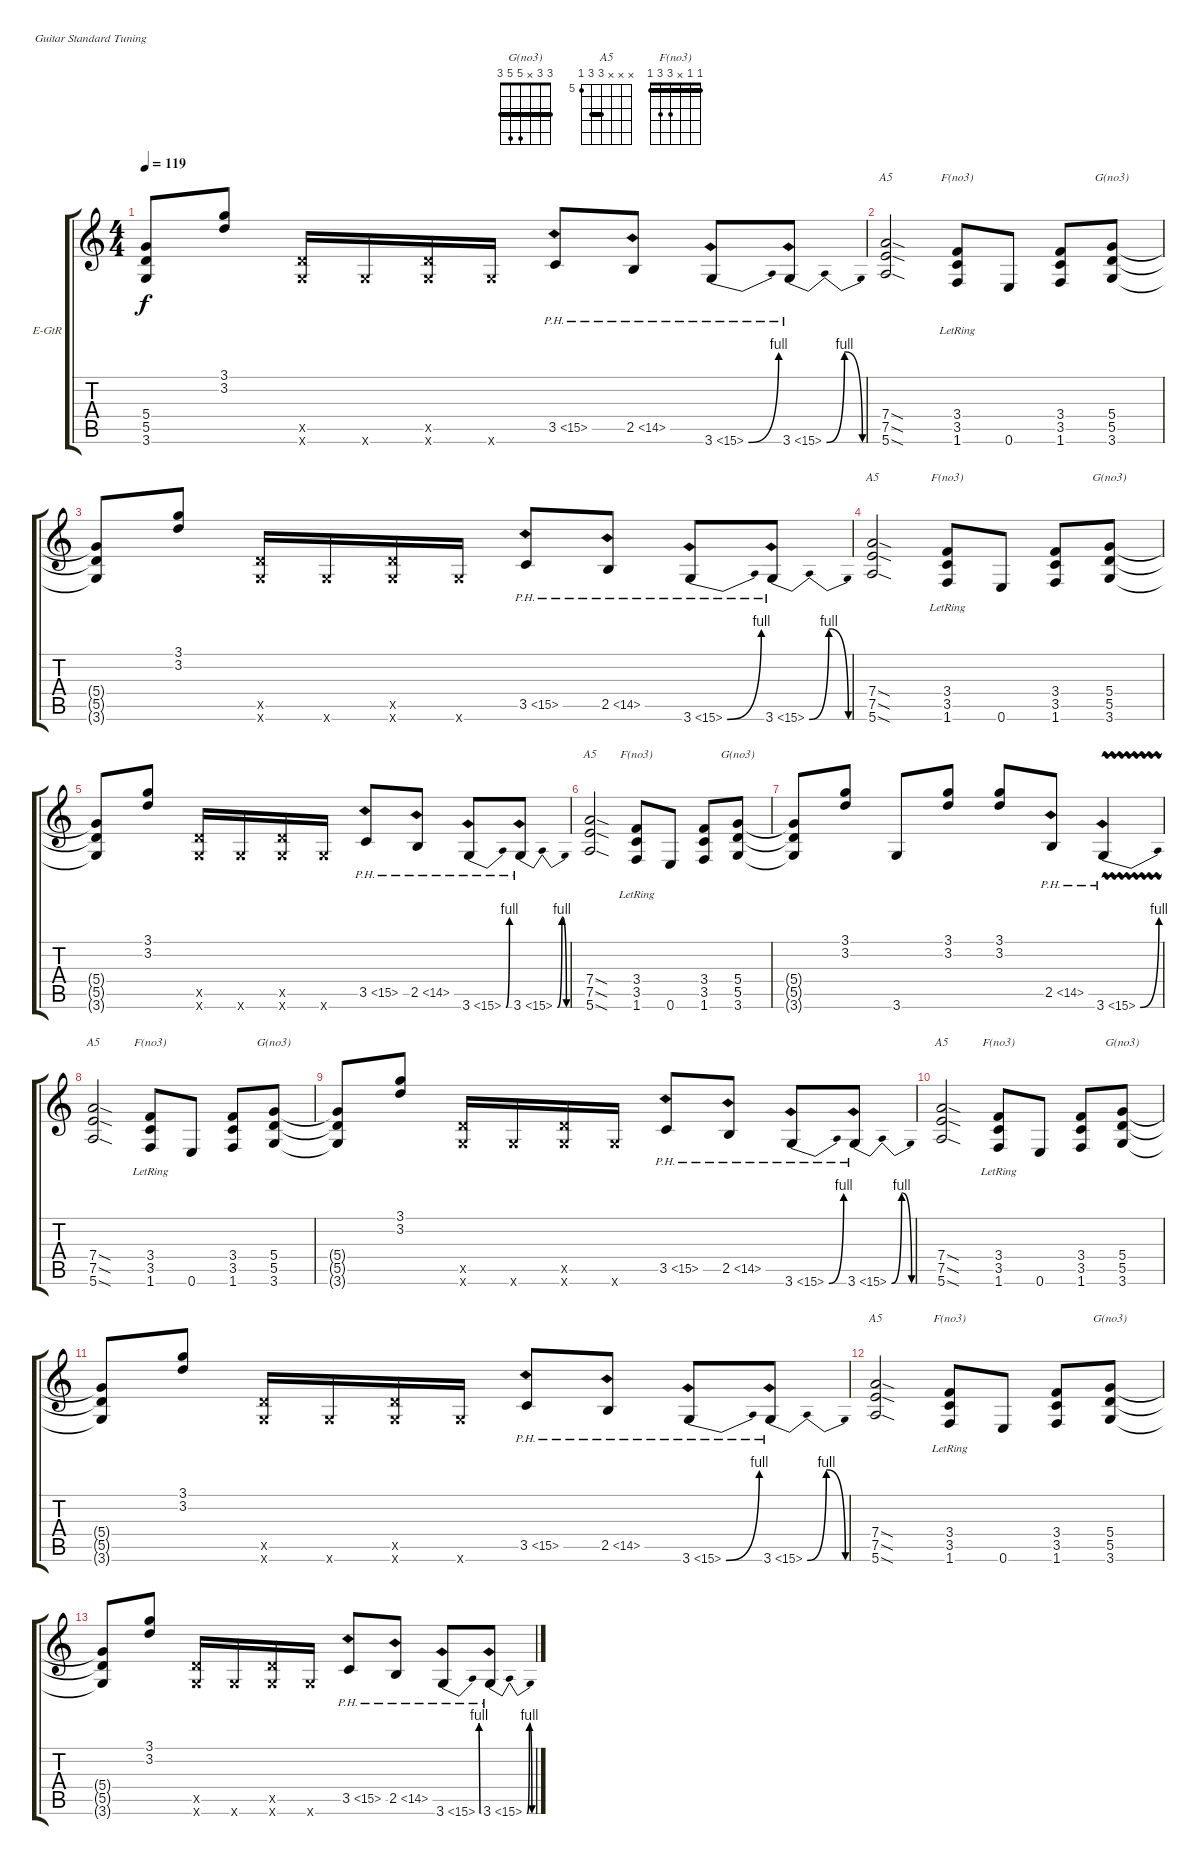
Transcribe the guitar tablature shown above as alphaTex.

\bracketExtendMode groupsimilarinstruments
\firstSystemTrackNameOrientation horizontal
\otherSystemsTrackNameOrientation horizontal
\track ("Vivian Campbell R" "E-GtR") {instrument distortionguitar}
\staff {score tabs}
\tuning (E4 B3 G3 D3 A2 E2)
\chord ("G(no3)" 3 3 x 5 5 3) {barre (3 3)}
\chord ("A5" x x x 7 7 5) {firstfret 5 barre 7}
\chord ("F(no3)" 1 1 x 3 3 1) {barre (1 1)}
\ts (4 4)
\tempo 119
\clef g2
\ks c
(5.4{t} 5.5{t} 3.6{t}).8{dy f} (3.1 3.2).8 (3.6{x} 5.5{x}).16 3.6{x}.16 (3.6{x} 5.5{x}).16 3.6{x}.16 3.5{ph 12}.8 2.5{ph 12}.8 3.6{be (bend 0 0 10.2 4) ph 12}.8 3.6{be (bendrelease 0 0 5.3999999999999995 4 17.4 4 25.2 0) ph 12}.8 |
(7.4{sod} 7.5{sod} 5.6{sod}).2{ch "A5"} (3.4{lr} 3.5{lr} 1.6).8{ch "F(no3)"} 0.6.8 (3.4 3.5 1.6).8 (5.4 5.5 3.6).8{ch "G(no3)"} |
(5.4{t} 5.5{t} 3.6{t}).8 (3.1 3.2).8 (3.6{x} 5.5{x}).16 3.6{x}.16 (3.6{x} 5.5{x}).16 3.6{x}.16 3.5{ph 12}.8 2.5{ph 12}.8 3.6{be (bend 0 0 10.2 4) ph 12}.8 3.6{be (bendrelease 0 0 5.3999999999999995 4 17.4 4 25.2 0) ph 12}.8 |
(7.4{sod} 7.5{sod} 5.6{sod}).2{ch "A5"} (3.4{lr} 3.5{lr} 1.6).8{ch "F(no3)"} 0.6.8 (3.4 3.5 1.6).8 (5.4 5.5 3.6).8{ch "G(no3)"} |
(5.4{t} 5.5{t} 3.6{t}).8 (3.1 3.2).8 (3.6{x} 5.5{x}).16 3.6{x}.16 (3.6{x} 5.5{x}).16 3.6{x}.16 3.5{ph 12}.8 2.5{ph 12}.8 3.6{be (bend 0 0 10.2 4) ph 12}.8 3.6{be (bendrelease 0 0 5.3999999999999995 4 17.4 4 25.2 0) ph 12}.8 |
(7.4{sod} 7.5{sod} 5.6{sod}).2{ch "A5"} (3.4{lr} 3.5{lr} 1.6).8{ch "F(no3)"} 0.6.8 (3.4 3.5 1.6).8 (5.4 5.5 3.6).8{ch "G(no3)"} |
(5.4{t} 5.5{t} 3.6{t}).8 (3.1 3.2).8 3.6.8 (3.2 3.1).8 (3.2 3.1).8 2.5{ph 12}.8 3.6{be (bend 0 0 6 4) ph 12 vw}.4 |
(7.4{sod} 7.5{sod} 5.6{sod}).2{ch "A5"} (3.4{lr} 3.5{lr} 1.6).8{ch "F(no3)"} 0.6.8 (3.4 3.5 1.6).8 (5.4 5.5 3.6).8{ch "G(no3)"} |
(5.4{t} 5.5{t} 3.6{t}).8 (3.1 3.2).8 (3.6{x} 5.5{x}).16 3.6{x}.16 (3.6{x} 5.5{x}).16 3.6{x}.16 3.5{ph 12}.8 2.5{ph 12}.8 3.6{be (bend 0 0 10.2 4) ph 12}.8 3.6{be (bendrelease 0 0 5.3999999999999995 4 17.4 4 25.2 0) ph 12}.8 |
(7.4{sod} 7.5{sod} 5.6{sod}).2{ch "A5"} (3.4{lr} 3.5{lr} 1.6).8{ch "F(no3)"} 0.6.8 (3.4 3.5 1.6).8 (5.4 5.5 3.6).8{ch "G(no3)"} |
(5.4{t} 5.5{t} 3.6{t}).8 (3.1 3.2).8 (3.6{x} 5.5{x}).16 3.6{x}.16 (3.6{x} 5.5{x}).16 3.6{x}.16 3.5{ph 12}.8 2.5{ph 12}.8 3.6{be (bend 0 0 10.2 4) ph 12}.8 3.6{be (bendrelease 0 0 5.3999999999999995 4 17.4 4 25.2 0) ph 12}.8 |
(7.4{sod} 7.5{sod} 5.6{sod}).2{ch "A5"} (3.4{lr} 3.5{lr} 1.6).8{ch "F(no3)"} 0.6.8 (3.4 3.5 1.6).8 (5.4 5.5 3.6).8{ch "G(no3)"} |
(5.4{t} 5.5{t} 3.6{t}).8 (3.1 3.2).8 (3.6{x} 5.5{x}).16 3.6{x}.16 (3.6{x} 5.5{x}).16 3.6{x}.16 3.5{ph 12}.8 2.5{ph 12}.8 3.6{be (bend 0 0 10.2 4) ph 12}.8 3.6{be (bendrelease 0 0 5.3999999999999995 4 17.4 4 25.2 0) ph 12}.8
